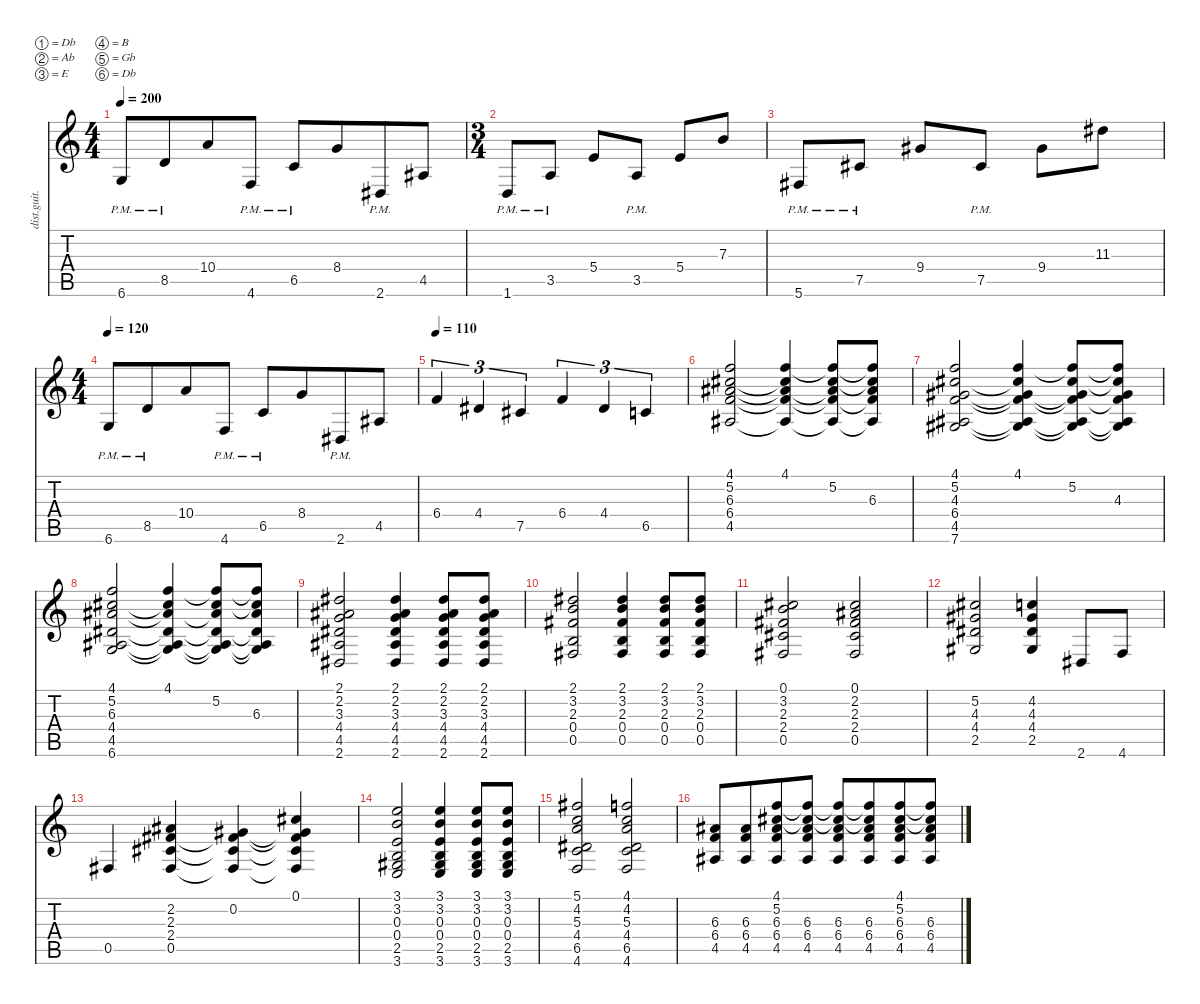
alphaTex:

\defaultSystemsLayout 4
\hideDynamics
\bracketExtendMode nobrackets
\otherSystemsTrackNameOrientation horizontal
\track ("D. Waring Gtr." "dist.guit.") {instrument distortionguitar}
\staff {score tabs}
\tuning (Db4 Ab3 E3 B2 Gb2 Db2)
\ts (4 4)
\beaming (8 4 4)
\tempo 200
\clef g2
\ks c
6.6{pm}.8{dy f beam Up} 8.5{pm}.8{beam Up} 10.4.8{beam Up} 4.6{pm}.8{beam Up} 6.5{pm}.8{beam Up} 8.4.8{beam Up} 2.6{pm acc #}.8{beam Up} 4.5{acc #}.8{beam Up} |
\ts (3 4)
\beaming (8 2 2 2)
1.6{pm}.8{beam Up} 3.5{pm}.8{beam Up} 5.4.8{beam Up} 3.5{pm}.8{beam Up} 5.4.8{beam Up} 7.3.8{beam Up} |
5.6{pm acc #}.8{beam Up} 7.5{pm acc #}.8{beam Up} 9.4{acc #}.8{beam Up} 7.5{pm acc #}.8{beam Up} 9.4{acc #}.8{beam Down} 11.3{acc #}.8{beam Down} |
\ts (4 4)
\beaming (8 4 4)
\tempo 120
6.6{pm}.8{beam Up} 8.5{pm}.8{beam Up} 10.4.8{beam Up} 4.6{pm}.8{beam Up} 6.5{pm}.8{beam Up} 8.4.8{beam Up} 2.6{pm acc #}.8{beam Up} 4.5{acc #}.8{beam Up} |
\tempo 110
6.4.4{tu (3 2) beam Up} 4.4{acc #}.4{tu (3 2) beam Up} 7.5{acc #}.4{tu (3 2) beam Up} 6.4.4{tu (3 2) beam Up} 4.4{acc #}.4{tu (3 2) beam Up} 6.5.4{tu (3 2) beam Up} |
(4.1 5.2{acc #} 6.3{acc #} 6.4 4.5{acc #}).2{beam Up} (4.1 5.2{t acc #} 6.3{t acc #} 6.4{t} 4.5{t acc #}).4{beam Up} (4.1{t} 5.2{acc #} 6.3{t acc #} 6.4{t} 4.5{t acc #}).8{beam Up} (4.1{t} 5.2{t acc #} 6.3{acc #} 6.4{t} 4.5{t acc #}).8{beam Up} |
(4.1 5.2{acc #} 4.3{acc #} 6.4 4.5{acc #} 7.6{acc #}).2{beam Up} (4.1 5.2{t acc #} 4.3{t acc #} 6.4{t} 4.5{t acc #} 7.6{t acc #}).4{beam Up} (4.1{t} 5.2{acc #} 4.3{t acc #} 6.4{t} 4.5{t acc #} 7.6{t acc #}).8{beam Up} (4.1{t} 5.2{t acc #} 4.3{acc #} 6.4{t} 4.5{t acc #} 7.6{t acc #}).8{beam Up} |
(4.1 5.2{acc #} 6.3{acc #} 4.4{acc #} 4.5{acc #} 6.6).2{beam Up} (4.1 5.2{t acc #} 6.3{t acc #} 4.4{t acc #} 4.5{t acc #} 6.6{t}).4{beam Up} (4.1{t} 5.2{acc #} 6.3{t acc #} 4.4{t acc #} 4.5{t acc #} 6.6{t}).8{beam Up} (4.1{t} 5.2{t acc #} 6.3{acc #} 4.4{t acc #} 4.5{t acc #} 6.6{t}).8{beam Up} |
(2.1{acc #} 2.2{acc #} 3.3 4.4{acc #} 4.5{acc #} 2.6{acc #}).2{beam Up} (2.1{acc #} 2.2{acc #} 3.3 4.4{acc #} 4.5{acc #} 2.6{acc #}).4{beam Up} (2.1{acc #} 2.2{acc #} 3.3 4.4{acc #} 4.5{acc #} 2.6{acc #}).8{beam Up} (2.1{acc #} 2.2{acc #} 3.3 4.4{acc #} 4.5{acc #} 2.6{acc #}).8{beam Up} |
(2.1{acc #} 3.2 2.3{acc #} 0.4 0.5{acc #}).2{beam Up} (2.1{acc #} 3.2 2.3{acc #} 0.4 0.5{acc #}).4{beam Up} (2.1{acc #} 3.2 2.3{acc #} 0.4 0.5{acc #}).8{beam Up} (2.1{acc #} 3.2 2.3{acc #} 0.4 0.5{acc #}).8{beam Up} |
(0.1{acc #} 3.2 2.3{acc #} 2.4{acc #} 0.5{acc #}).2{beam Up} (0.1{acc #} 2.2{acc #} 2.3{acc #} 2.4{acc #} 0.5{acc #}).2{beam Up} |
(5.2{acc #} 4.3{acc #} 4.4{acc #} 2.5{acc #}).2{beam Up} (4.2 4.3{acc #} 4.4{acc #} 2.5{acc #}).4{beam Up} 2.6{acc #}.8{beam Up} 4.6.8{beam Up} |
0.5{acc #}.4{beam Up} (2.2{acc #} 2.3{acc #} 2.4{acc #} 0.5{acc #}).4{beam Up} (0.2{acc #} 2.3{t acc #} 2.4{t acc #} 0.5{t acc #}).4{beam Up} (0.1{acc #} 0.2{t acc #} 2.3{t acc #} 2.4{t acc #} 0.5{t acc #}).4{beam Up} |
(3.1 3.2 0.3 0.4 2.5{acc #} 3.6).2{beam Up} (3.1 3.2 0.3 0.4 2.5{acc #} 3.6).4{beam Up} (3.1 3.2 0.3 0.4 2.5{acc #} 3.6).8{beam Up} (3.1 3.2 0.3 0.4 2.5{acc #} 3.6).8{beam Up} |
(5.1{acc #} 4.2 5.3 4.4{acc #} 6.5 4.6).2{beam Up} (4.1 4.2 5.3 4.4{acc #} 6.5 4.6).2{beam Up} |
(6.3{acc #} 6.4 4.5{acc #}).8{beam Up} (6.3{acc #} 6.4 4.5{acc #}).8{beam Up} (4.1 5.2{acc #} 6.3{acc #} 6.4 4.5{acc #}).8{beam Up} (4.1{t} 5.2{t acc #} 6.3{acc #} 6.4 4.5{acc #}).8{beam Up} (4.1{t} 5.2{t acc #} 6.3{acc #} 6.4 4.5{acc #}).8{beam Up} (4.1{t} 5.2{t acc #} 6.3{acc #} 6.4 4.5{acc #}).8{beam Up} (4.1 5.2{acc #} 6.3{acc #} 6.4 4.5{acc #}).8{beam Up} (4.1{t} 5.2{t acc #} 6.3{acc #} 6.4 4.5{acc #}).8{beam Up}
